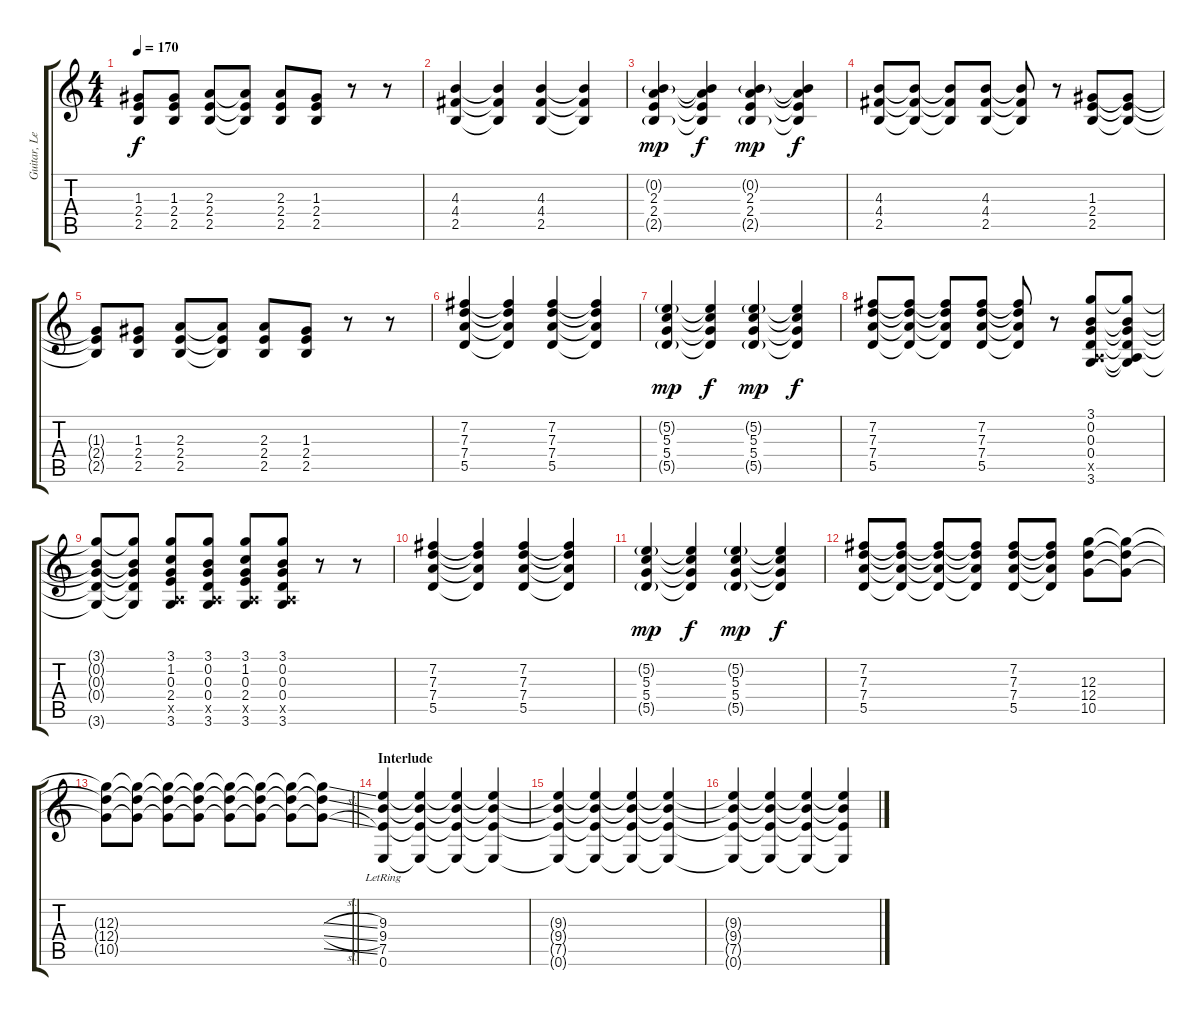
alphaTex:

\track ("Guitar, Lead" "Guitar, Le") {mute instrument distortionguitar}
\staff {score tabs}
\tuning (E4 B3 G3 D3 A2 E2) {hide}
\ts (4 4)
\tempo 170
\clef g2
\ks c
(1.3{t} 2.4{t} 2.5{t}).8{dy f} (1.3 2.4 2.5).8 (2.3 2.4 2.5).8 (2.3{t} 2.4{t} 2.5{t}).8 (2.3 2.4 2.5).8 (1.3 2.4 2.5).8 r.8 r.8 |
(4.3 4.4 2.5).4 (4.3{t} 4.4{t} 2.5{t}).4 (4.3 4.4 2.5).4 (4.3{t} 4.4{t} 2.5{t}).4 |
(0.2{g} 2.3 2.4 2.5{g}).4{dy mp} (0.2{t} 2.3{t} 2.4{t} 2.5{t}).4{dy f} (0.2{g} 2.3 2.4 2.5{g}).4{dy mp} (0.2{t} 2.3{t} 2.4{t} 2.5{t}).4{dy f} |
(4.3 4.4 2.5).8 (4.3{t} 4.4{t} 2.5{t}).8 (4.3{t} 4.4{t} 2.5{t}).8 (4.3 4.4 2.5).8 (4.3{t} 4.4{t} 2.5{t}).8 r.8 (1.3 2.4 2.5).8 (1.3{t} 2.4{t} 2.5{t}).8 |
(1.3{t} 2.4{t} 2.5{t}).8 (1.3 2.4 2.5).8 (2.3 2.4 2.5).8 (2.3{t} 2.4{t} 2.5{t}).8 (2.3 2.4 2.5).8 (1.3 2.4 2.5).8 r.8 r.8 |
(7.2 7.3 7.4 5.5).4 (7.2{t} 7.3{t} 7.4{t} 5.5{t}).4 (7.2 7.3 7.4 5.5).4 (7.2{t} 7.3{t} 7.4{t} 5.5{t}).4 |
(5.2{g} 5.3 5.4 5.5{g}).4{dy mp} (5.2{t} 5.3{t} 5.4{t} 5.5{t}).4{dy f} (5.2{g} 5.3 5.4 5.5{g}).4{dy mp} (5.2{t} 5.3{t} 5.4{t} 5.5{t}).4{dy f} |
(7.2 7.3 7.4 5.5).8 (7.2{t} 7.3{t} 7.4{t} 5.5{t}).8 (7.2{t} 7.3{t} 7.4{t} 5.5{t}).8 (7.2 7.3 7.4 5.5).8 (7.2{t} 7.3{t} 7.4{t} 5.5{t}).8 r.8 (3.1 0.2 0.3 0.4 0.5{x} 3.6).8 (3.1{t} 0.2{t} 0.3{t} 0.4{t} 0.5{t} 3.6{t}).8 |
(3.1{t} 0.2{t} 0.3{t} 0.4{t} 3.6{t}).8 (3.1{t} 0.2{t} 0.3{t} 0.4{t} 3.6{t}).8 (3.1 1.2 0.3 2.4 0.5{x} 3.6).8 (3.1 0.2 0.3 0.4 0.5{x} 3.6).8 (3.1 1.2 0.3 2.4 0.5{x} 3.6).8 (3.1 0.2 0.3 0.4 0.5{x} 3.6).8 r.8 r.8 |
(7.2 7.3 7.4 5.5).4 (7.2{t} 7.3{t} 7.4{t} 5.5{t}).4 (7.2 7.3 7.4 5.5).4 (7.2{t} 7.3{t} 7.4{t} 5.5{t}).4 |
(5.2{g} 5.3 5.4 5.5{g}).4{dy mp} (5.2{t} 5.3{t} 5.4{t} 5.5{t}).4{dy f} (5.2{g} 5.3 5.4 5.5{g}).4{dy mp} (5.2{t} 5.3{t} 5.4{t} 5.5{t}).4{dy f} |
(7.2 7.3 7.4 5.5).8 (7.2{t} 7.3{t} 7.4{t} 5.5{t}).8 (7.2{t} 7.3{t} 7.4{t} 5.5{t}).8 (7.2{t} 7.3{t} 7.4{t} 5.5{t}).8 (7.2 7.3 7.4 5.5).8 (7.2{t} 7.3{t} 7.4{t} 5.5{t}).8 (12.3 12.4 10.5).8 (12.3{t} 12.4{t} 10.5{t}).8 |
\barLineRight lightlight
(12.3{t} 12.4{t} 10.5{t}).8 (12.3{t} 12.4{t} 10.5{t}).8 (12.3{t} 12.4{t} 10.5{t}).8 (12.3{t} 12.4{t} 10.5{t}).8 (12.3{t} 12.4{t} 10.5{t}).8 (12.3{t} 12.4{t} 10.5{t}).8 (12.3{t} 12.4{t} 10.5{t}).8 (12.3{sl t} 12.4{sl t} 10.5{sl t}).8 |
\section ("" "Interlude")
(9.3{lr} 9.4{lr} 7.5{lr} 0.6).4 (9.3{t} 9.4{t} 7.5{t} 0.6{t}).4 (9.3{t} 9.4{t} 7.5{t} 0.6{t}).4 (9.3{t} 9.4{t} 7.5{t} 0.6{t}).4 |
(9.3{t} 9.4{t} 7.5{t} 0.6{t}).4 (9.3{t} 9.4{t} 7.5{t} 0.6{t}).4 (9.3{t} 9.4{t} 7.5{t} 0.6{t}).4 (9.3{t} 9.4{t} 7.5{t} 0.6{t}).4 |
(9.3{t} 9.4{t} 7.5{t} 0.6{t}).4 (9.3{t} 9.4{t} 7.5{t} 0.6{t}).4 (9.3{t} 9.4{t} 7.5{t} 0.6{t}).4 (9.3{t} 9.4{t} 7.5{t} 0.6{t}).4
